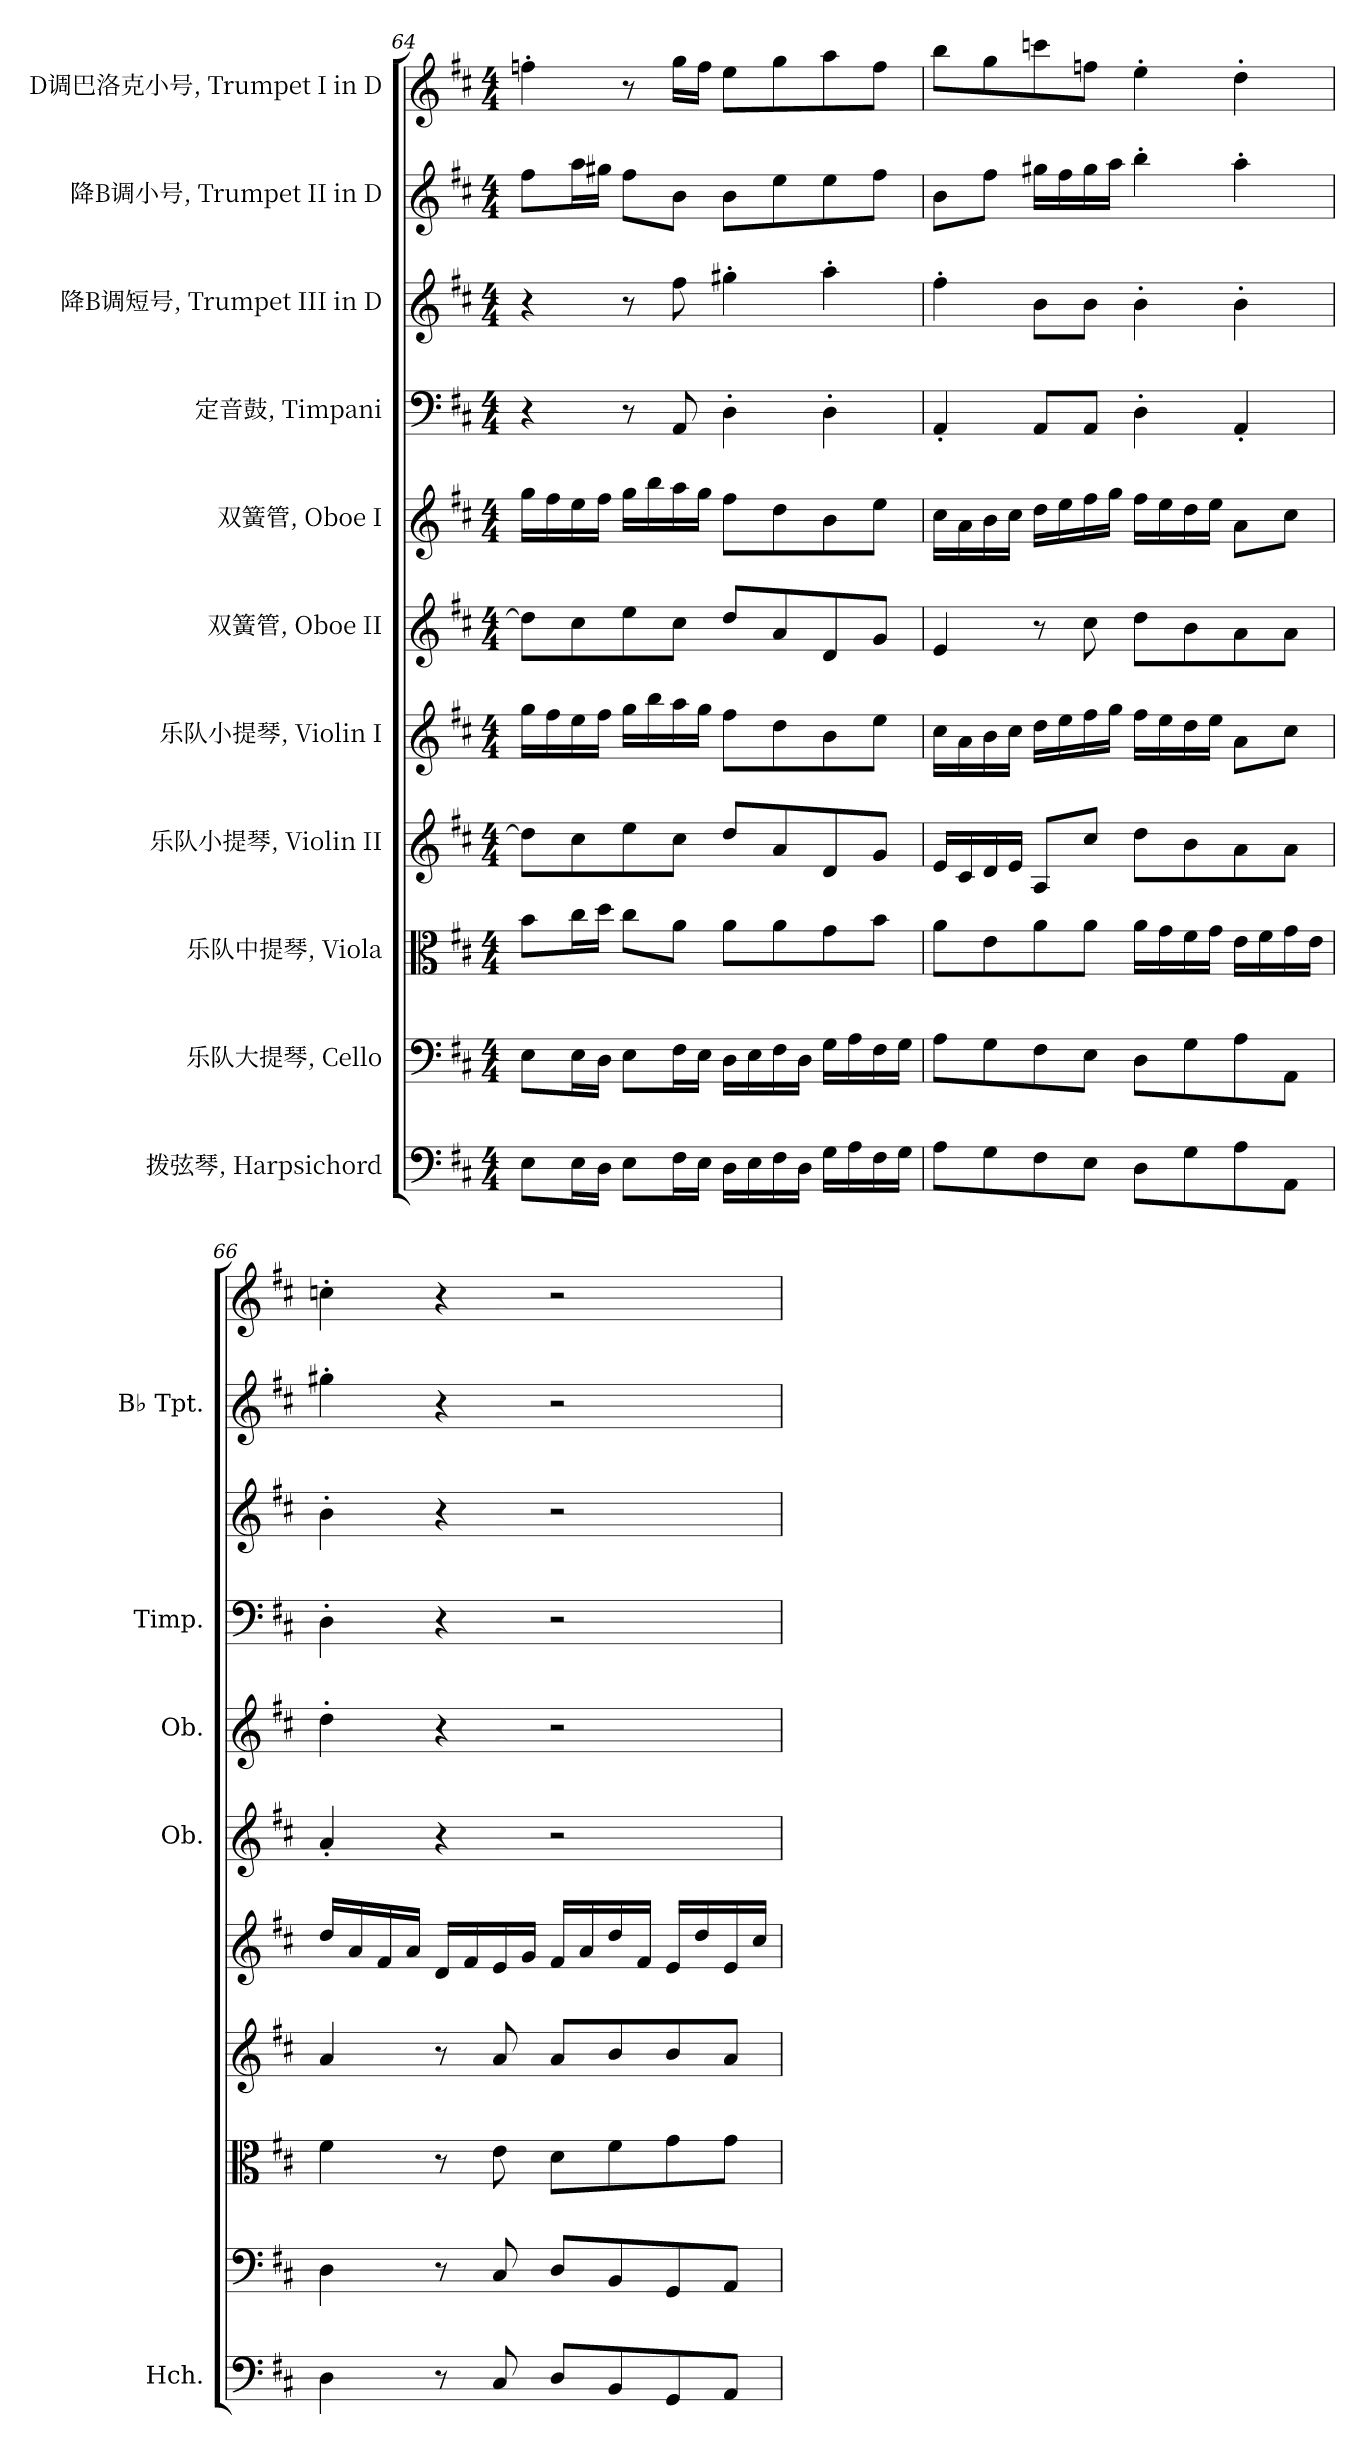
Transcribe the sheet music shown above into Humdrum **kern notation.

**kern	**kern	**kern	**kern	**kern	**kern	**kern	**kern	**kern	**kern	**kern
*part11	*part10	*part9	*part8	*part7	*part6	*part5	*part4	*part3	*part2	*part1
*staff11	*staff10	*staff9	*staff8	*staff7	*staff6	*staff5	*staff4	*staff3	*staff2	*staff1
*I"拨弦琴, Harpsichord	*I"乐队大提琴, Cello	*I"乐队中提琴, Viola	*I"乐队小提琴, Violin II	*I"乐队小提琴, Violin I	*I"双簧管, Oboe II	*I"双簧管, Oboe I	*I"定音鼓, Timpani	*I"降B调短号, Trumpet III in D	*I"降B调小号, Trumpet II in D	*I"D调巴洛克小号, Trumpet I in D
*I'Hch.	*	*	*	*	*I'Ob.	*I'Ob.	*I'Timp.	*	*I'B♭ Tpt.	*
*clefF4	*clefF4	*clefC3	*clefG2	*clefG2	*clefG2	*clefG2	*clefF4	*clefG2	*clefG2	*clefG2
*	*	*	*	*	*	*	*	*ITrd1c2	*ITrd1c2	*ITrd-1c-2
*k[f#c#]	*k[f#c#]	*k[f#c#]	*k[f#c#]	*k[f#c#]	*k[f#c#]	*k[f#c#]	*k[f#c#]	*k[]	*k[]	*k[f#c#g#d#]
*M4/4	*M4/4	*M4/4	*M4/4	*M4/4	*M4/4	*M4/4	*M4/4	*M4/4	*M4/4	*M4/4
=64	=64	=64	=64	=64	=64	=64	=64	=64	=64	=64
8E\L	8E\L	8b\L	8dd\L]	16gg\LL	8dd\L]	16gg\LL	4r	4r	8ee\L	4ggn'\
.	.	.	.	16ff#\	.	16ff#\	.	.	.	.
16E\L	16E\L	16cc#\L	8cc#\	16ee\	8cc#\	16ee\	.	.	16gg\L	.
16D\JJ	16D\JJ	16dd\JJ	.	16ff#\JJ	.	16ff#\JJ	.	.	16ff#X\JJ	.
8E\L	8E\L	8cc#\L	8ee\	16gg\LL	8ee\	16gg\LL	8r	8r	8ee\L	8r
.	.	.	.	16bb\	.	16bb\	.	.	.	.
16F#\L	16F#\L	8a\J	8cc#\J	16aa\	8cc#\J	16aa\	8AA/	8ee\	8a\J	16aa\LL
16E\JJ	16E\JJ	.	.	16gg\JJ	.	16gg\JJ	.	.	.	16gg\JJ
16D\LL	16D\LL	8a\L	8dd/L	8ff#\L	8dd/L	8ff#\L	4D'\	4ff#X'\	8a\L	8ff#\L
16E\	16E\	.	.	.	.	.	.	.	.	.
16F#\	16F#\	8a\	8a/	8dd\	8a/	8dd\	.	.	8dd\	8aa\
16D\JJ	16D\JJ	.	.	.	.	.	.	.	.	.
16G\LL	16G\LL	8g\	8d/	8b\	8d/	8b\	4D'\	4gg'\	8dd\	8bb\
16A\	16A\	.	.	.	.	.	.	.	.	.
16F#\	16F#\	8b\J	8g/J	8ee\J	8g/J	8ee\J	.	.	8ee\J	8gg\J
16G\JJ	16G\JJ	.	.	.	.	.	.	.	.	.
!!LO:PB:g=z
=65	=65	=65	=65	=65	=65	=65	=65	=65	=65	=65
8A\L	8A\L	8a\L	16e/LL	16cc#\LL	4e/	16cc#\LL	4AA'/	4ee'\	8a\L	8ccc#\L
.	.	.	16c#/	16a\	.	16a\	.	.	.	.
8G\	8G\	8e\	16d/	16b\	.	16b\	.	.	8ee\J	8aa\
.	.	.	16e/JJ	16cc#\JJ	.	16cc#\JJ	.	.	.	.
8F#\	8F#\	8a\	8A/L	16dd\LL	8r	16dd\LL	8AA/L	8a\L	16ff#X\LL	8dddn\
.	.	.	.	16ee\	.	16ee\	.	.	16ee\	.
8E\J	8E\J	8a\J	8cc#/J	16ff#\	8cc#\	16ff#\	8AA/J	8a\J	16ff#\	8ggn\J
.	.	.	.	16gg\JJ	.	16gg\JJ	.	.	16gg\JJ	.
8D\L	8D\L	16a\LL	8dd\L	16ff#\LL	8dd\L	16ff#\LL	4D'\	4a'\	4aa'\	4ff#'\
.	.	16g\	.	16ee\	.	16ee\	.	.	.	.
8G\	8G\	16f#\	8b\	16dd\	8b\	16dd\	.	.	.	.
.	.	16g\JJ	.	16ee\JJ	.	16ee\JJ	.	.	.	.
8A\	8A\	16e\LL	8a\	8a\L	8a\	8a\L	4AA'/	4a'\	4gg'\	4ee'\
.	.	16f#\	.	.	.	.	.	.	.	.
8AA\J	8AA\J	16g\	8a\J	8cc#\J	8a\J	8cc#\J	.	.	.	.
.	.	16e\JJ	.	.	.	.	.	.	.	.
=66	=66	=66	=66	=66	=66	=66	=66	=66	=66	=66
4D\	4D\	4f#\	4a/	16dd/LL	4a'/	4dd'\	4D'\	4a'\	4ff#X'\	4ddn'\
.	.	.	.	16a/	.	.	.	.	.	.
.	.	.	.	16f#/	.	.	.	.	.	.
.	.	.	.	16a/JJ	.	.	.	.	.	.
8r	8r	8r	8r	16d/LL	4r	4r	4r	4r	4r	4r
.	.	.	.	16f#/	.	.	.	.	.	.
8C#/	8C#/	8e\	8a/	16e/	.	.	.	.	.	.
.	.	.	.	16g/JJ	.	.	.	.	.	.
8D/L	8D/L	8d\L	8a/L	16f#/LL	2r	2r	2r	2r	2r	2r
.	.	.	.	16a/	.	.	.	.	.	.
8BB/	8BB/	8f#\	8b/	16dd/	.	.	.	.	.	.
.	.	.	.	16f#/JJ	.	.	.	.	.	.
8GG/	8GG/	8g\	8b/	16e/LL	.	.	.	.	.	.
.	.	.	.	16dd/	.	.	.	.	.	.
8AA/J	8AA/J	8g\J	8a/J	16e/	.	.	.	.	.	.
.	.	.	.	16cc#/JJ	.	.	.	.	.	.
=	=	=	=	=	=	=	=	=	=	=
*-	*-	*-	*-	*-	*-	*-	*-	*-	*-	*-
